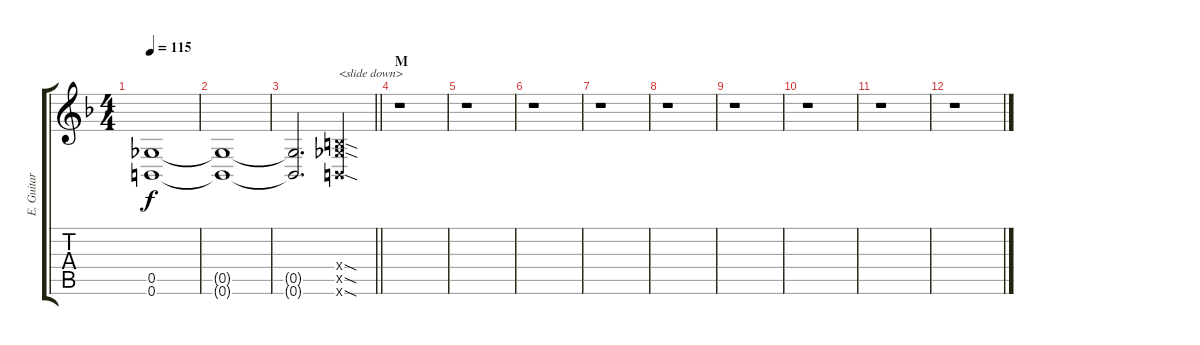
\track ("E. Guitar II" "E. Guitar ") {instrument overdrivenguitar}
\staff {score tabs}
\tuning (Db4 Ab3 E3 B2 Gb2 B1) {hide}
\ts (4 4)
\tempo 115
\clef g2
\ks f
(0.5{t} 0.6{t}).1{dy f} |
(0.5{t} 0.6{t}).1 |
\barLineRight lightlight
(0.5{t} 0.6{t}).2{d} (0.4{sod x} 0.5{sod x} 0.6{sod x}).4{txt "<slide down>"} |
\section ("" "M")
r.1 |
r.1 |
r.1 |
r.1 |
r.1 |
r.1 |
r.1 |
r.1 |
r.1
